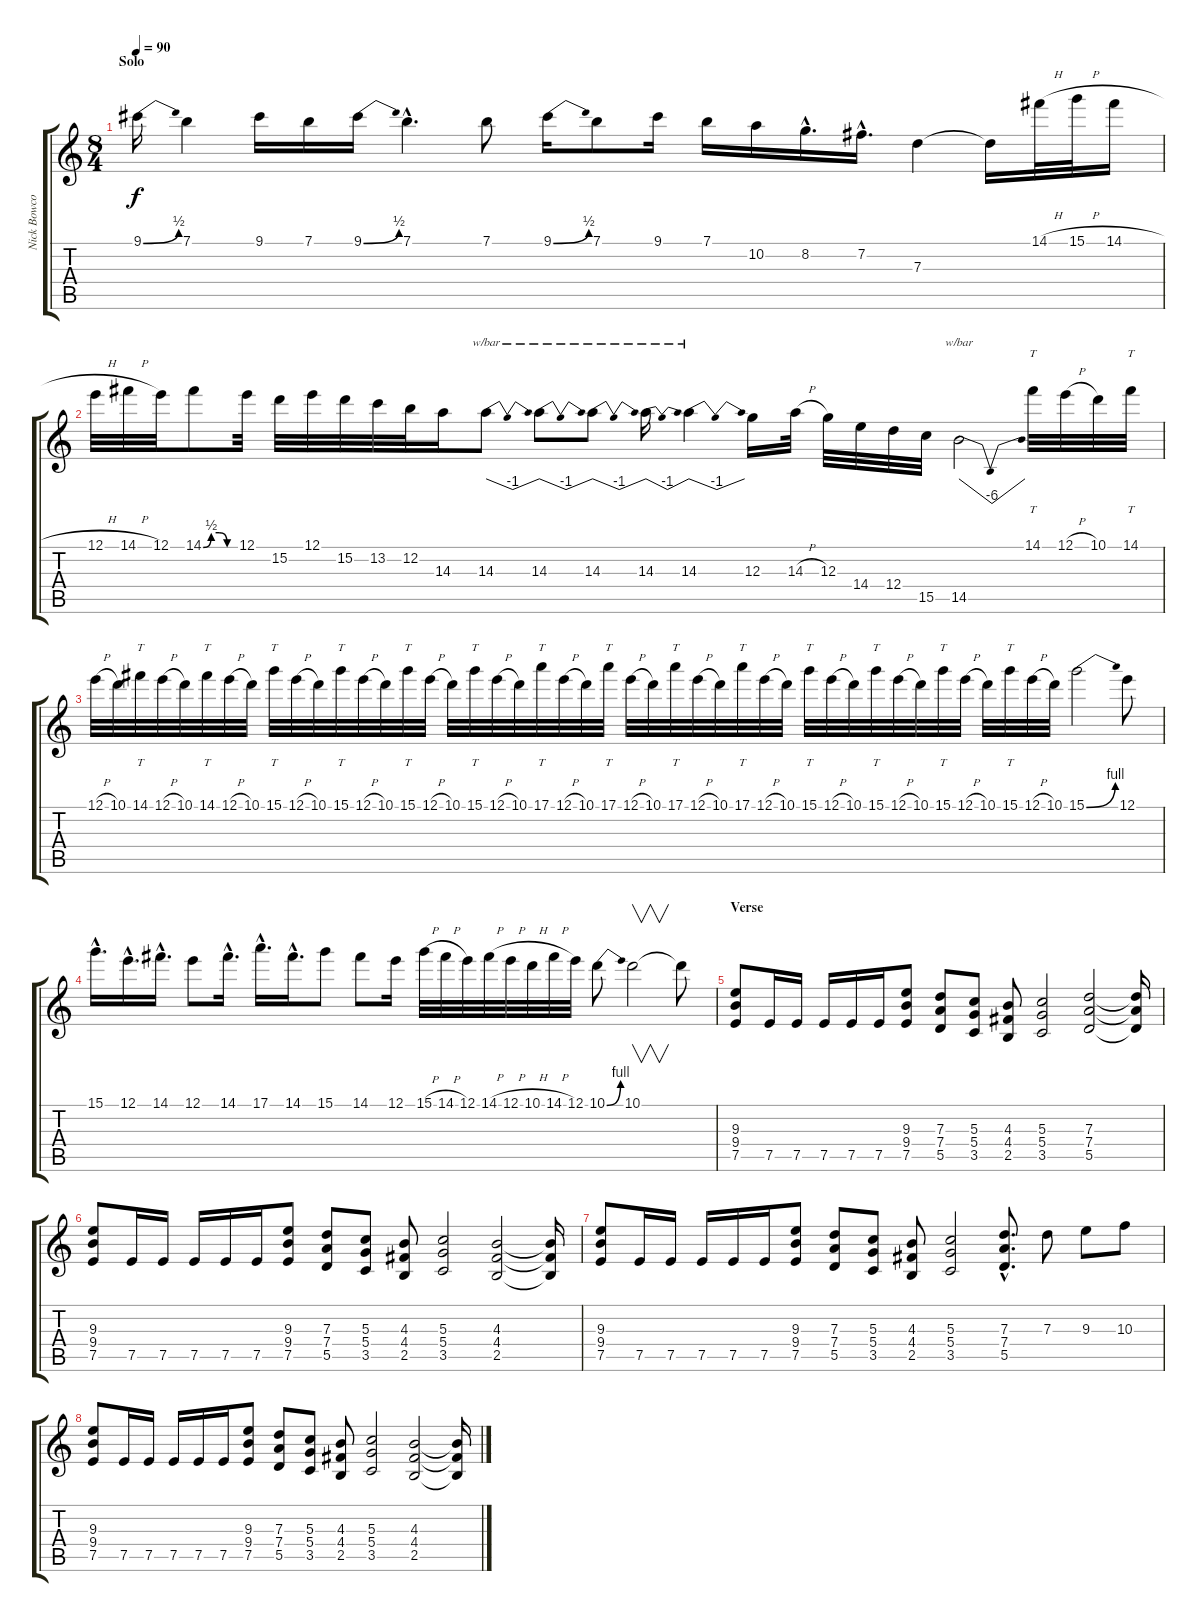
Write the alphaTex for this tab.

\track ("Nick Bowcott" "Nick Bowco") {instrument distortionguitar}
\staff {score tabs}
\tuning (E4 B3 G3 D3 A2 E2) {hide}
\ts (8 4)
\section ("" "Solo")
\tempo 90
\clef g2
\ks c
9.1{be (bend 0 0 60 2)}.16{dy f} 7.1.4 9.1.16 7.1.16 9.1{be (bend 0 0 60 2)}.16 7.1{hac}.4{d} 7.1.8 9.1{be (bend 0 0 60 2)}.16 7.1.8 9.1.16 7.1.16 10.2.16 8.2{hac}.16{d} 7.2{hac}.16{d} 7.3.4 7.3{t}.16 14.1{h}.32 15.1{h}.32 14.1{h}.16 |
12.1{h}.32 14.1{h}.32 12.1.32 14.1{be (custom 0 0 15 2 30 2 45 0 60 0)}.8 12.1.32 15.2.32 12.1.32 15.2.32 13.2.32 12.2.32 14.3.16 14.3.8{tbe (dip default 0 0 30 -4 60 0)} 14.3.8{tbe (dip default 0 0 30 -4 60 0)} 14.3.8{tbe (dip default 0 0 30 -4 60 0)} 14.3.16{tbe (dip default 0 0 30 -4 60 0)} 14.3.4{tbe (dip default 0 0 30 -4 60 0)} 12.3.16 14.3{h}.32 12.3.32 14.4.32 12.4.32 15.5.32 14.5.2{tbe (dip default 0 0 30 -24 60 0)} 14.1.32{tt} 12.1{h}.32 10.1.32 14.1.32{tt} |
12.1{h}.32 10.1.32 14.1.32{tt} 12.1{h}.32 10.1.32 14.1.32{tt} 12.1{h}.32 10.1.32 15.1.32{tt} 12.1{h}.32 10.1.32 15.1.32{tt} 12.1{h}.32 10.1.32 15.1.32{tt} 12.1{h}.32 10.1.32 15.1.32{tt} 12.1{h}.32 10.1.32 17.1.32{tt} 12.1{h}.32 10.1.32 17.1.32{tt} 12.1{h}.32 10.1.32 17.1.32{tt} 12.1{h}.32 10.1.32 17.1.32{tt} 12.1{h}.32 10.1.32 15.1.32{tt} 12.1{h}.32 10.1.32 15.1.32{tt} 12.1{h}.32 10.1.32 15.1.32{tt} 12.1{h}.32 10.1.32 15.1.32{tt} 12.1{h}.32 10.1.32 15.1{be (bend 0 0 60 4)}.2 12.1.8 |
15.1{hac}.16{d} 12.1{hac}.16{d} 14.1{hac}.16{d} 12.1.8 14.1{hac}.16{d} 17.1{hac}.16{d} 14.1{hac}.16{d} 15.1.8 14.1.8 12.1.16 15.1{h}.32 14.1{h}.32 12.1.32 14.1{h}.32 12.1{h}.32 10.1{h}.32 14.1{h}.32 12.1.32 10.1{be (bend 0 0 60 4)}.8 10.1.2{v} 10.1{t}.8 |
\section ("" "Verse")
(9.3 9.4 7.5).8 7.5.16 7.5.16 7.5.16 7.5.16 7.5.16 (9.3 9.4 7.5).8 (7.3 7.4 5.5).8 (5.3 5.4 3.5).8 (4.3 4.4 2.5).8 (5.3 5.4 3.5).2 (7.3 7.4 5.5).2 (7.3{t} 7.4{t} 5.5{t}).16 |
(9.3 9.4 7.5).8 7.5.16 7.5.16 7.5.16 7.5.16 7.5.16 (9.3 9.4 7.5).8 (7.3 7.4 5.5).8 (5.3 5.4 3.5).8 (4.3 4.4 2.5).8 (5.3 5.4 3.5).2 (4.3 4.4 2.5).2 (4.3{t} 4.4{t} 2.5{t}).16 |
(9.3 9.4 7.5).8 7.5.16 7.5.16 7.5.16 7.5.16 7.5.16 (9.3 9.4 7.5).8 (7.3 7.4 5.5).8 (5.3 5.4 3.5).8 (4.3 4.4 2.5).8 (5.3 5.4 3.5).2 (7.3{hac} 7.4{hac} 5.5{hac}).8{d} 7.3.8 9.3.8 10.3.8 |
(9.3 9.4 7.5).8 7.5.16 7.5.16 7.5.16 7.5.16 7.5.16 (9.3 9.4 7.5).8 (7.3 7.4 5.5).8 (5.3 5.4 3.5).8 (4.3 4.4 2.5).8 (5.3 5.4 3.5).2 (4.3 4.4 2.5).2 (4.3{t} 4.4{t} 2.5{t}).16
